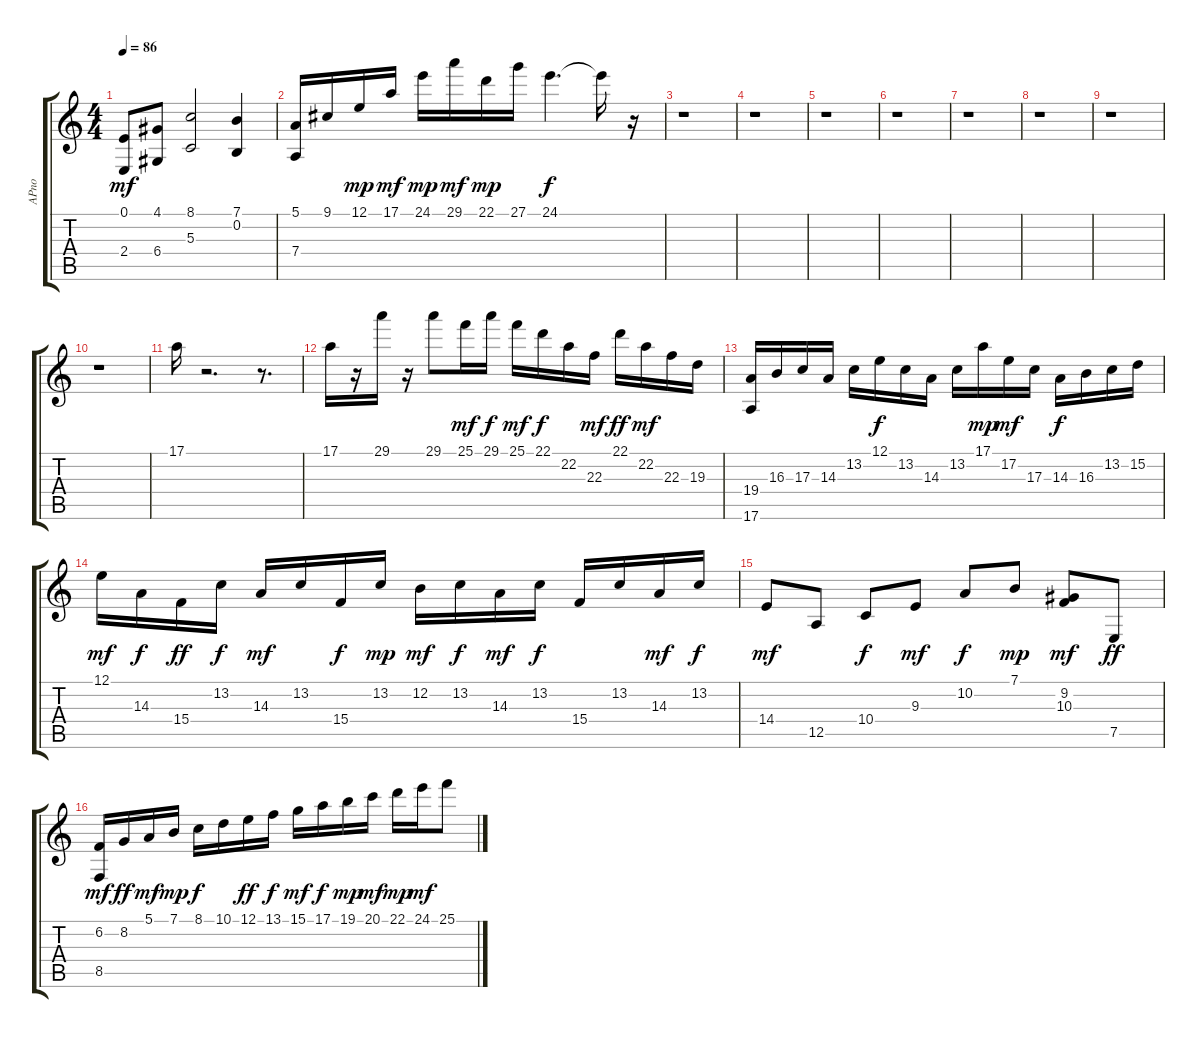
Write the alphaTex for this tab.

\track ("APno" "APno") {instrument acousticgrandpiano}
\staff {score tabs}
\tuning (E4 B3 G3 D3 A2 E2) {hide}
\ts (4 4)
\tempo 86
\clef g2
\ks c
(0.1 2.4).8{dy mf} (4.1 6.4).8 (8.1 5.3).2 (7.1 0.2).4 |
(5.1 7.4).16 9.1.16 12.1.16{dy mp} 17.1.16{dy mf} 24.1.16{dy mp} 29.1.16{dy mf} 22.1.16{dy mp} 27.1.16 24.1.4{d dy f} 24.1{t}.16 r.16 |
r.1 |
r.1 |
r.1 |
r.1 |
r.1 |
r.1 |
r.1 |
r.1 |
17.1.16 r.2{d} r.8{d} |
17.1.16 r.16 29.1.16 r.16 29.1.8 25.1.16{dy mf} 29.1.16{dy f} 25.1.16{dy mf} 22.1.16{dy f} 22.2.16 22.3.16{dy mf} 22.1.16{dy ff} 22.2.16{dy mf} 22.3.16 19.3.16 |
(19.4 17.6).16 16.3.16 17.3.16 14.3.16 13.2.16 12.1.16{dy f} 13.2.16 14.3.16 13.2.16 17.1.16{dy mp} 17.2.16{dy mf} 17.3.16 14.3.16{dy f} 16.3.16 13.2.16 15.2.16 |
12.1.16{dy mf} 14.3.16{dy f} 15.4.16{dy ff} 13.2.16{dy f} 14.3.16{dy mf} 13.2.16 15.4.16{dy f} 13.2.16{dy mp} 12.2.16{dy mf} 13.2.16{dy f} 14.3.16{dy mf} 13.2.16{dy f} 15.4.16 13.2.16 14.3.16{dy mf} 13.2.16{dy f} |
14.4.8{dy mf} 12.5.8 10.4.8{dy f} 9.3.8{dy mf} 10.2.8{dy f} 7.1.8{dy mp} (9.2 10.3).8{dy mf} 7.5.8{dy ff} |
(6.2 8.5).16{dy mf} 8.2.16{dy ff} 5.1.16{dy mf} 7.1.16{dy mp} 8.1.16{dy f} 10.1.16 12.1.16{dy ff} 13.1.16{dy f} 15.1.16{dy mf} 17.1.16{dy f} 19.1.16{dy mp} 20.1.16{dy mf} 22.1.16{dy mp} 24.1.16{dy mf} 25.1.8
